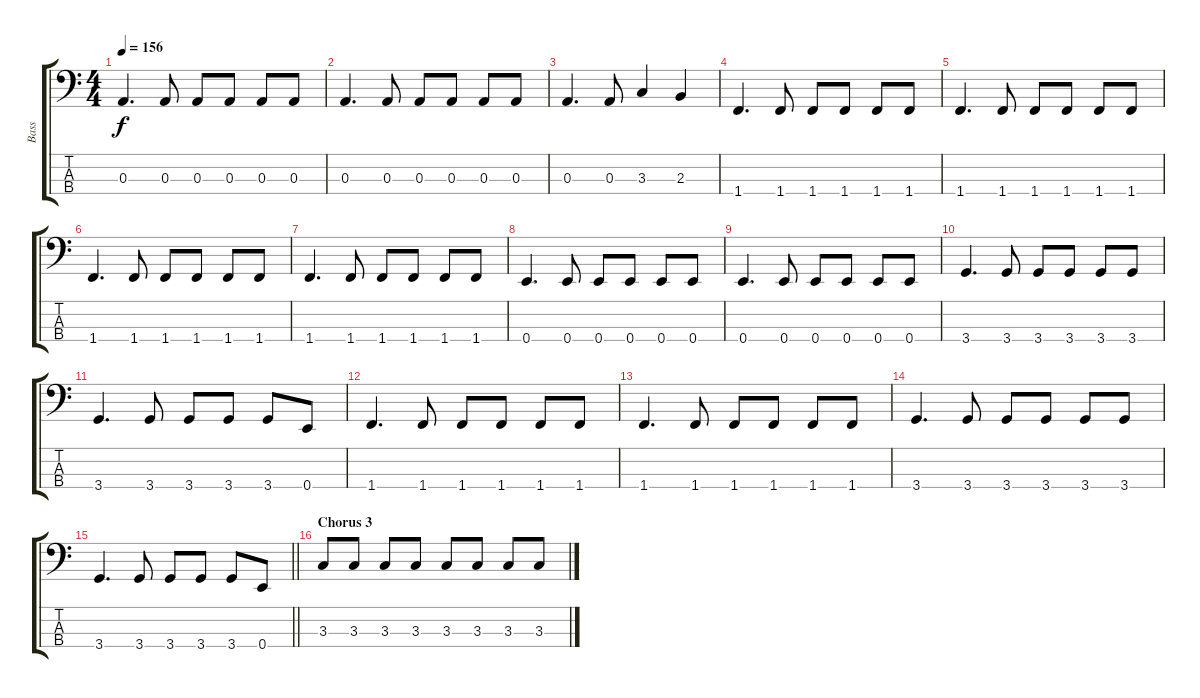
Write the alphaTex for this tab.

\track ("Bass" "Bass") {instrument electricbassfinger}
\staff {score tabs}
\tuning (G2 D2 A1 E1) {hide}
\ts (4 4)
\tempo 156
\clef f4
\ks c
0.3.4{d dy f} 0.3.8 0.3.8 0.3.8 0.3.8 0.3.8 |
0.3.4{d} 0.3.8 0.3.8 0.3.8 0.3.8 0.3.8 |
0.3.4{d} 0.3.8 3.3.4 2.3.4 |
1.4.4{d} 1.4.8 1.4.8 1.4.8 1.4.8 1.4.8 |
1.4.4{d} 1.4.8 1.4.8 1.4.8 1.4.8 1.4.8 |
1.4.4{d} 1.4.8 1.4.8 1.4.8 1.4.8 1.4.8 |
1.4.4{d} 1.4.8 1.4.8 1.4.8 1.4.8 1.4.8 |
0.4.4{d} 0.4.8 0.4.8 0.4.8 0.4.8 0.4.8 |
0.4.4{d} 0.4.8 0.4.8 0.4.8 0.4.8 0.4.8 |
3.4.4{d} 3.4.8 3.4.8 3.4.8 3.4.8 3.4.8 |
3.4.4{d} 3.4.8 3.4.8 3.4.8 3.4.8 0.4.8 |
1.4.4{d} 1.4.8 1.4.8 1.4.8 1.4.8 1.4.8 |
1.4.4{d} 1.4.8 1.4.8 1.4.8 1.4.8 1.4.8 |
3.4.4{d} 3.4.8 3.4.8 3.4.8 3.4.8 3.4.8 |
\barLineRight lightlight
3.4.4{d} 3.4.8 3.4.8 3.4.8 3.4.8 0.4.8 |
\section ("" "Chorus 3")
3.3.8 3.3.8 3.3.8 3.3.8 3.3.8 3.3.8 3.3.8 3.3.8
